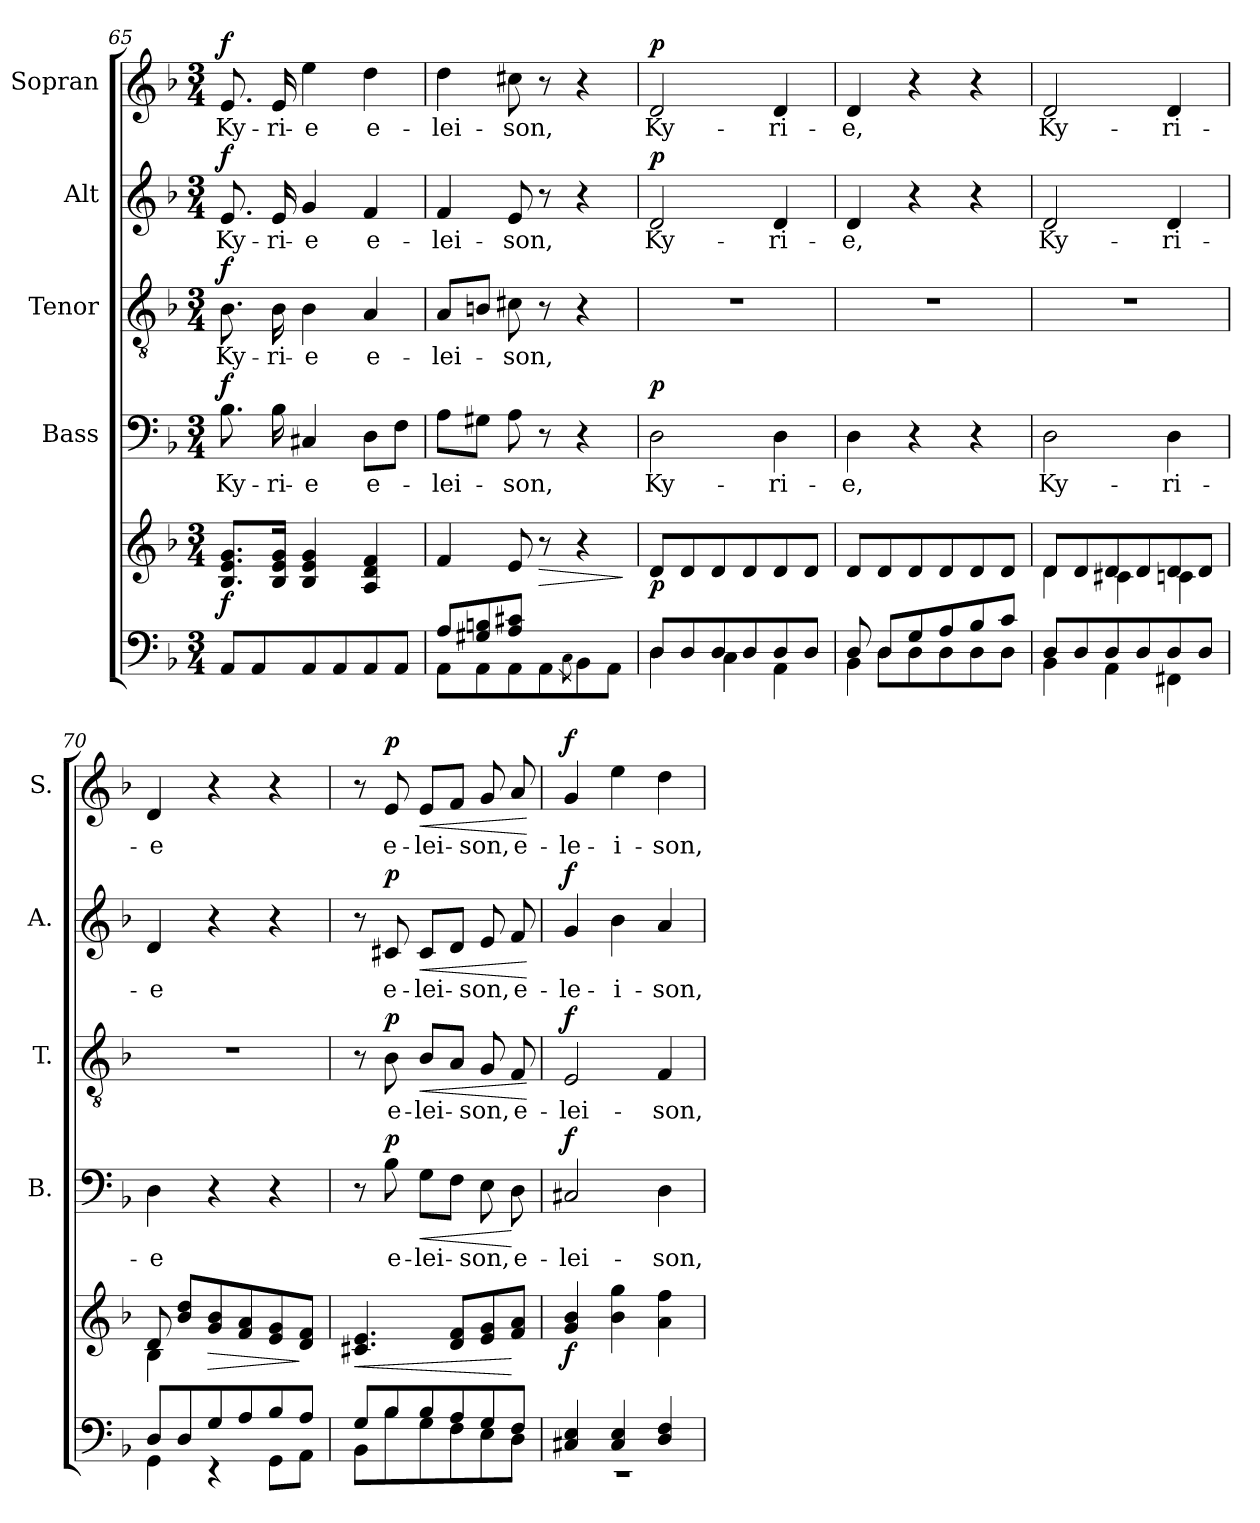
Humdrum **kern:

**kern	**kern	**dynam	**kern	**text	**dynam	**kern	**text	**dynam	**kern	**text	**dynam	**kern	**text	**dynam
*part5	*part5	*part5	*part4	*part4	*part4	*part3	*part3	*part3	*part2	*part2	*part2	*part1	*part1	*part1
*staff6	*staff5	*staff5/6	*staff4	*staff4	*staff4	*staff3	*staff3	*staff3	*staff2	*staff2	*staff2	*staff1	*staff1	*staff1
*	*	*	*I"Bass	*	*	*I"Tenor	*	*	*I"Alt	*	*	*I"Sopran	*	*
*	*	*	*I'B.	*	*	*I'T.	*	*	*I'A.	*	*	*I'S.	*	*
*clefF4	*clefG2	*	*clefF4	*	*	*clefGv2	*	*	*clefG2	*	*	*clefG2	*	*
*k[b-]	*k[b-]	*	*k[b-]	*	*	*k[b-]	*	*	*k[b-]	*	*	*k[b-]	*	*
*F:	*F:	*	*F:	*	*	*F:	*	*	*F:	*	*	*F:	*	*
*M3/4	*M3/4	*	*M3/4	*	*	*M3/4	*	*	*M3/4	*	*	*M3/4	*	*
=65	=65	=65	=65	=65	=65	=65	=65	=65	=65	=65	=65	=65	=65	=65
!	!	!LO:DY:b	!	!LO:LY:b	!LO:DY:a	!	!LO:LY:b	!LO:DY:a	!	!LO:LY:b	!LO:DY:a	!	!LO:LY:b	!LO:DY:a
8AA/L	8.B-/ 8.e/ 8.g/L	f	8.B-\	Ky-	f	8.B-\	Ky-	f	8.e/	Ky-	f	8.e/	Ky-	f
8AA/	.	.	.	.	.	.	.	.	.	.	.	.	.	.
!	!	!	!	!LO:LY:b	!	!	!LO:LY:b	!	!	!LO:LY:b	!	!	!LO:LY:b	!
.	16B-/ 16e/ 16g/Jk	.	16B-\	-ri-	.	16B-\	-ri-	.	16e/	-ri-	.	16e/	-ri-	.
!	!	!	!	!LO:LY:b	!	!	!LO:LY:b	!	!	!LO:LY:b	!	!	!LO:LY:b	!
8AA/	4B-/ 4e/ 4g/	.	4C#X/	-e	.	4B-\	-e	.	4g/	-e	.	4ee\	-e	.
8AA/	.	.	.	.	.	.	.	.	.	.	.	.	.	.
!	!	!	!	!LO:LY:b	!	!	!LO:LY:b	!	!	!LO:LY:b	!	!	!LO:LY:b	!
8AA/	4A/ 4d/ 4f/	.	8D\L	e-	.	4A/	e-	.	4f/	e-	.	4dd\	e-	.
8AA/J	.	.	8F\J	.	.	.	.	.	.	.	.	.	.	.
=66	=66	=66	=66	=66	=66	=66	=66	=66	=66	=66	=66	=66	=66	=66
*^	*	*	*	*	*	*	*	*	*	*	*	*	*	*
!	!	!	!	!	!LO:LY:b	!	!	!LO:LY:b	!	!	!LO:LY:b	!	!	!LO:LY:b	!
8A/L	8AA\L	4f/	.	8A\L	-lei-	.	8A/L	-lei-	.	4f/	-lei-	.	4dd\	-lei-	.
8G#X/ 8Bn/	8AA\	.	.	8G#X\J	.	.	8Bn/J	.	.	.	.	.	.	.	.
!	!	!	!	!	!LO:LY:b	!	!	!LO:LY:b	!	!	!LO:LY:b	!	!	!LO:LY:b	!
8A/ 8c#X/J	8AA\	8e/	.	8A\	-son,	.	8c#X\	-son,	.	8e/	-son,	.	8cc#X\	-son,	.
!	!	!	!LO:HP:b	!	!	!	!	!	!	!	!	!	!	!	!
4.ryy	8AA\	8r	>	8r	.	.	8r	.	.	8r	.	.	8r	.	.
.	8qC\	.	.	.	.	.	.	.	.	.	.	.	.	.	.
.	8BB-\	4r	.	4r	.	.	4r	.	.	4r	.	.	4r	.	.
.	8AA\J	.	.	.	.	.	.	.	.	.	.	.	.	.	.
*v	*v	*	*	*	*	*	*	*	*	*	*	*	*	*	*
.	.	]	.	.	.	.	.	.	.	.	.	.	.	.
=67	=67	=67	=67	=67	=67	=67	=67	=67	=67	=67	=67	=67	=67	=67
*^	*	*	*	*	*	*	*	*	*	*	*	*	*	*
!	!	!	!LO:DY:b	!	!LO:LY:b	!LO:DY:a	!	!	!	!	!LO:LY:b	!LO:DY:a	!	!LO:LY:b	!LO:DY:a
8D/L	4D\	8d/L	p	2D\	Ky-	p	2.r	.	.	2d/	Ky-	p	2d/	Ky-	p
8D/	.	8d/	.	.	.	.	.	.	.	.	.	.	.	.	.
8D/	4C\	8d/	.	.	.	.	.	.	.	.	.	.	.	.	.
8D/	.	8d/	.	.	.	.	.	.	.	.	.	.	.	.	.
!	!	!	!	!	!LO:LY:b	!	!	!	!	!	!LO:LY:b	!	!	!LO:LY:b	!
8D/	4AA\	8d/	.	4D\	-ri-	.	.	.	.	4d/	-ri-	.	4d/	-ri-	.
8D/J	.	8d/J	.	.	.	.	.	.	.	.	.	.	.	.	.
=68	=68	=68	=68	=68	=68	=68	=68	=68	=68	=68	=68	=68	=68	=68	=68
*	*^	*	*	*	*	*	*	*	*	*	*	*	*	*	*
!	!	!	!	!	!	!LO:LY:b	!	!	!	!	!	!LO:LY:b	!	!	!LO:LY:b	!
8D/	8ryy	4BB-\	8d/L	.	4D\	-e,	.	2.r	.	.	4d/	-e,	.	4d/	-e,	.
8D/L	8D\L	.	8d/	.	.	.	.	.	.	.	.	.	.	.	.	.
8G/	8D\	2ryy	8d/	.	4r	.	.	.	.	.	4r	.	.	4r	.	.
8A/	8D\	.	8d/	.	.	.	.	.	.	.	.	.	.	.	.	.
8B-/	8D\	.	8d/	.	4r	.	.	.	.	.	4r	.	.	4r	.	.
8c/J	8D\J	.	8d/J	.	.	.	.	.	.	.	.	.	.	.	.	.
*	*v	*v	*	*	*	*	*	*	*	*	*	*	*	*	*	*
=69	=69	=69	=69	=69	=69	=69	=69	=69	=69	=69	=69	=69	=69	=69	=69
*	*	*^	*	*	*	*	*	*	*	*	*	*	*	*	*
!	!	!	!	!	!	!LO:LY:b	!	!	!	!	!	!LO:LY:b	!	!	!LO:LY:b	!
8D/L	4BB-\	8d/L	4d\	.	2D\	Ky-	.	2.r	.	.	2d/	Ky-	.	2d/	Ky-	.
8D/	.	8d/	.	.	.	.	.	.	.	.	.	.	.	.	.	.
8D/	4AA\	8d/	4c#X\	.	.	.	.	.	.	.	.	.	.	.	.	.
8D/	.	8d/	.	.	.	.	.	.	.	.	.	.	.	.	.	.
!	!	!	!	!	!	!LO:LY:b	!	!	!	!	!	!LO:LY:b	!	!	!LO:LY:b	!
8D/	4FF#X\	8d/	4cn\	.	4D\	-ri-	.	.	.	.	4d/	-ri-	.	4d/	-ri-	.
8D/J	.	8d/J	.	.	.	.	.	.	.	.	.	.	.	.	.	.
!!LO:LB:g=z
=70	=70	=70	=70	=70	=70	=70	=70	=70	=70	=70	=70	=70	=70	=70	=70	=70
!	!	!	!	!	!	!LO:LY:b	!	!	!	!	!	!LO:LY:b	!	!	!LO:LY:b	!
8D/L	4GG\	8d/	4B-\	.	4D\	-e	.	2.r	.	.	4d/	-e	.	4d/	-e	.
8D/	.	8b-/ 8dd/L	.	.	.	.	.	.	.	.	.	.	.	.	.	.
!	!	!	!	!LO:HP:b	!	!	!	!	!	!	!	!	!	!	!	!
8G/	4rEE	8g/ 8b-/	2ryy	>	4r	.	.	.	.	.	4r	.	.	4r	.	.
8A/	.	8f/ 8a/	.	.	.	.	.	.	.	.	.	.	.	.	.	.
8B-/	8GG\L	8e/ 8g/	.	.	4r	.	.	.	.	.	4r	.	.	4r	.	.
8A/J	8AA\J	8d/ 8f/J	.	]	.	.	.	.	.	.	.	.	.	.	.	.
*	*	*v	*v	*	*	*	*	*	*	*	*	*	*	*	*	*
=71	=71	=71	=71	=71	=71	=71	=71	=71	=71	=71	=71	=71	=71	=71	=71
!	!	!	!LO:HP:b	!	!	!	!	!	!	!	!	!	!	!	!
8G/L	8BB-\L	4.c#X/ 4.e/	<	8r	.	.	8r	.	.	8r	.	.	8r	.	.
!	!	!	!	!	!LO:LY:b	!LO:DY:a	!	!LO:LY:b	!LO:DY:a	!	!LO:LY:b	!LO:DY:a	!	!LO:LY:b	!LO:DY:a
8B-/	8B-\	.	.	8B-\	e-	p	8B-\	e-	p	8c#X/	e-	p	8e/	e-	p
!	!	!	!	!	!LO:LY:b	!LO:HP:b	!	!LO:LY:b	!LO:HP:b	!	!LO:LY:b	!LO:HP:b	!	!LO:LY:b	!LO:HP:b
8B-/	8G\	.	.	8G\L	-lei-	<	8B-/L	-lei-	<	8c#/L	-lei-	<	8e/L	-lei-	<
8A/	8F\	8d/ 8f/L	.	8F\J	.	.	8A/J	.	.	8d/J	.	.	8f/J	.	.
!	!	!	!	!	!LO:LY:b	!	!	!LO:LY:b	!	!	!LO:LY:b	!	!	!LO:LY:b	!
8G/	8E\	8e/ 8g/	.	8E\	-son,	.	8G/	-son,	.	8e/	-son,	.	8g/	-son,	.
!	!	!	!	!	!LO:LY:b	!	!	!LO:LY:b	!	!	!LO:LY:b	!	!	!LO:LY:b	!
8F/J	8D\J	8f/ 8a/J	[	8D\	e-	[	8F/	e-	.	8f/	e-	.	8a/	e-	.
*v	*v	*	*	*	*	*	*	*	*	*	*	*	*	*	*
.	.	.	.	.	.	.	.	[	.	.	[	.	.	[
=72	=72	=72	=72	=72	=72	=72	=72	=72	=72	=72	=72	=72	=72	=72
*^	*	*	*	*	*	*	*	*	*	*	*	*	*	*
!	!LO:N:vis=1	!	!LO:DY:b	!	!LO:LY:b	!LO:DY:a	!	!LO:LY:b	!LO:DY:a	!	!LO:LY:b	!LO:DY:a	!	!LO:LY:b	!LO:DY:a
4C#X/ 4E/	2.rEE	4g/ 4b-/	f	2C#X/	-lei-	f	2E/	-lei-	f	4g/	-le-	f	4g/	-le-	f
!	!	!	!	!	!	!	!	!	!	!	!LO:LY:b	!	!	!LO:LY:b	!
4C#/ 4E/	.	4b-\ 4gg\	.	.	.	.	.	.	.	4b-\	-i-	.	4ee\	-i-	.
!	!	!	!	!	!LO:LY:b	!	!	!LO:LY:b	!	!	!LO:LY:b	!	!	!LO:LY:b	!
4D/ 4F/	.	4a\ 4ff\	.	4D\	-son,	.	4F/	-son,	.	4a/	-son,	.	4dd\	-son,	.
*v	*v	*	*	*	*	*	*	*	*	*	*	*	*	*	*
=	=	=	=	=	=	=	=	=	=	=	=	=	=	=
*-	*-	*-	*-	*-	*-	*-	*-	*-	*-	*-	*-	*-	*-	*-
